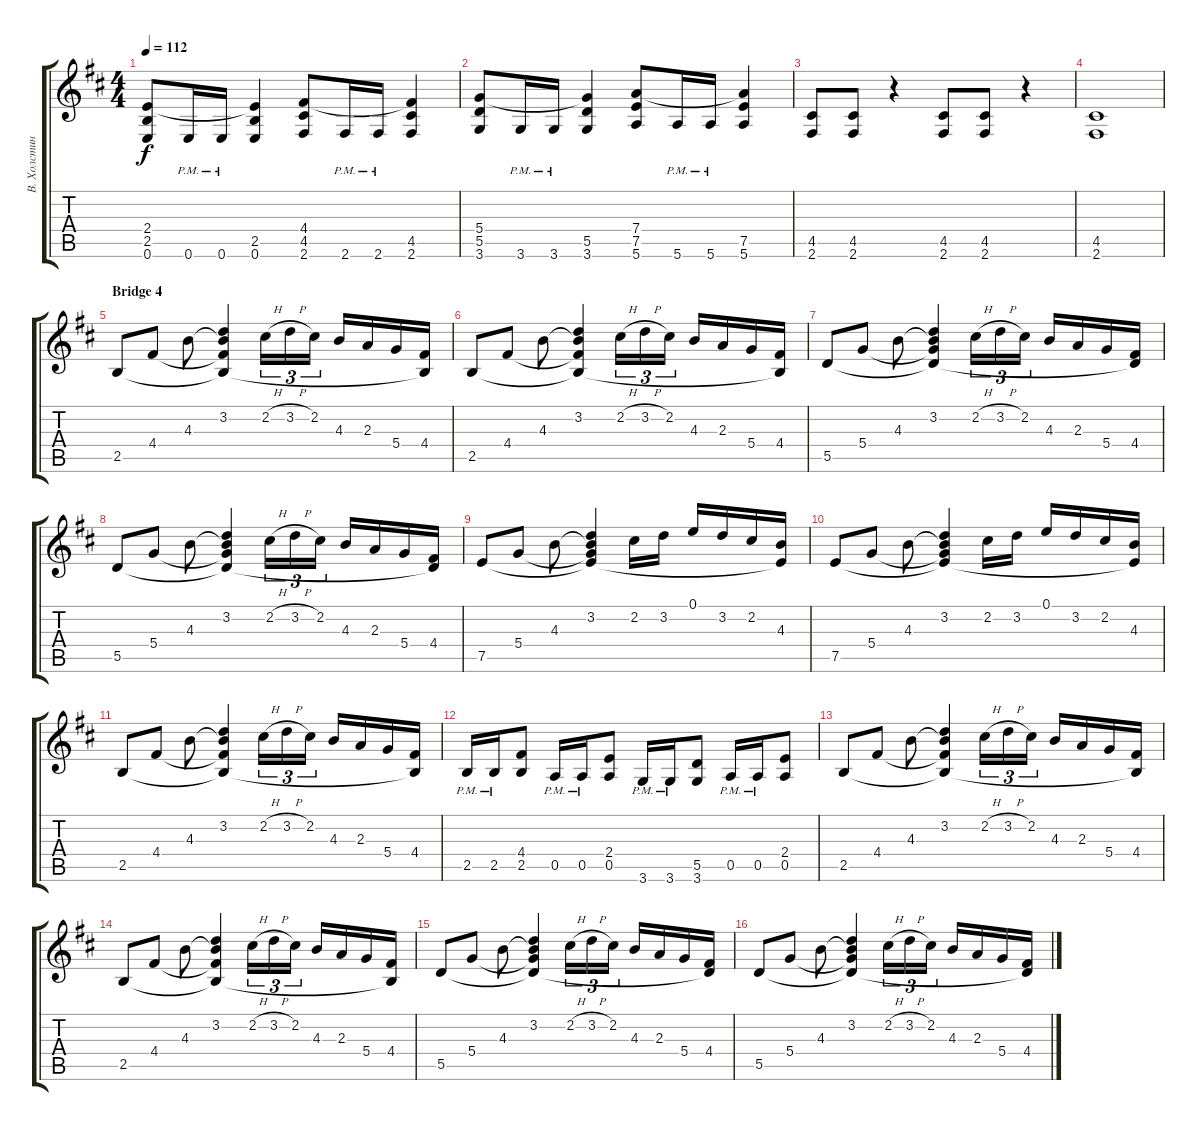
\track ("В. Холстинин" "В. Холстин") {instrument overdrivenguitar}
\staff {score tabs}
\tuning (E4 B3 G3 D3 A2 E2) {hide}
\ts (4 4)
\tempo 112
\clef g2
\ks d
(2.4 2.5 0.6).8{dy f} 0.6{pm}.16 0.6{pm}.16 (2.4{t} 2.5 0.6).4 (4.4 4.5 2.6).8 2.6{pm}.16 2.6{pm}.16 (4.4{t} 4.5 2.6).4 |
(5.4 5.5 3.6).8 3.6{pm}.16 3.6{pm}.16 (5.4{t} 5.5 3.6).4 (7.4 7.5 5.6).8 5.6{pm}.16 5.6{pm}.16 (7.4{t} 7.5 5.6).4 |
(4.5 2.6).8 (4.5 2.6).8 r.4 (4.5 2.6).8 (4.5 2.6).8 r.4 |
(4.5 2.6).1 |
\section ("" "Bridge 4")
2.5.8 4.4.8 4.3.8 (3.2 4.3{t} 4.4{t} 2.5{t}).4 2.2{h}.16{tu (3 2)} 3.2{h}.16{tu (3 2)} 2.2.16{tu (3 2)} 4.3.16 2.3.16 5.4.16 (4.4 2.5{t}).16 |
2.5.8 4.4.8 4.3.8 (3.2 4.3{t} 4.4{t} 2.5{t}).4 2.2{h}.16{tu (3 2)} 3.2{h}.16{tu (3 2)} 2.2.16{tu (3 2)} 4.3.16 2.3.16 5.4.16 (4.4 2.5{t}).16 |
5.5.8 5.4.8 4.3.8 (3.2 4.3{t} 5.4{t} 5.5{t}).4 2.2{h}.16{tu (3 2)} 3.2{h}.16{tu (3 2)} 2.2.16{tu (3 2)} 4.3.16 2.3.16 5.4.16 (4.4 5.5{t}).16 |
5.5.8 5.4.8 4.3.8 (3.2 4.3{t} 5.4{t} 5.5{t}).4 2.2{h}.16{tu (3 2)} 3.2{h}.16{tu (3 2)} 2.2.16{tu (3 2)} 4.3.16 2.3.16 5.4.16 (4.4 5.5{t}).16 |
7.5.8 5.4.8 4.3.8 (3.2 4.3{t} 5.4{t} 7.5{t}).4 2.2.16 3.2.16 0.1.16 3.2.16 2.2.16 (4.3 7.5{t}).16 |
7.5.8 5.4.8 4.3.8 (3.2 4.3{t} 5.4{t} 7.5{t}).4 2.2.16 3.2.16 0.1.16 3.2.16 2.2.16 (4.3 7.5{t}).16 |
2.5.8 4.4.8 4.3.8 (3.2 4.3{t} 4.4{t} 2.5{t}).4 2.2{h}.16{tu (3 2)} 3.2{h}.16{tu (3 2)} 2.2.16{tu (3 2)} 4.3.16 2.3.16 5.4.16 (4.4 2.5{t}).16 |
2.5{pm}.16 2.5{pm}.16 (4.4 2.5).8 0.5{pm}.16 0.5{pm}.16 (2.4 0.5).8 3.6{pm}.16 3.6{pm}.16 (5.5 3.6).8 0.5{pm}.16 0.5{pm}.16 (2.4 0.5).8 |
2.5.8 4.4.8 4.3.8 (3.2 4.3{t} 4.4{t} 2.5{t}).4 2.2{h}.16{tu (3 2)} 3.2{h}.16{tu (3 2)} 2.2.16{tu (3 2)} 4.3.16 2.3.16 5.4.16 (4.4 2.5{t}).16 |
2.5.8 4.4.8 4.3.8 (3.2 4.3{t} 4.4{t} 2.5{t}).4 2.2{h}.16{tu (3 2)} 3.2{h}.16{tu (3 2)} 2.2.16{tu (3 2)} 4.3.16 2.3.16 5.4.16 (4.4 2.5{t}).16 |
5.5.8 5.4.8 4.3.8 (3.2 4.3{t} 5.4{t} 5.5{t}).4 2.2{h}.16{tu (3 2)} 3.2{h}.16{tu (3 2)} 2.2.16{tu (3 2)} 4.3.16 2.3.16 5.4.16 (4.4 5.5{t}).16 |
5.5.8 5.4.8 4.3.8 (3.2 4.3{t} 5.4{t} 5.5{t}).4 2.2{h}.16{tu (3 2)} 3.2{h}.16{tu (3 2)} 2.2.16{tu (3 2)} 4.3.16 2.3.16 5.4.16 (4.4 5.5{t}).16
